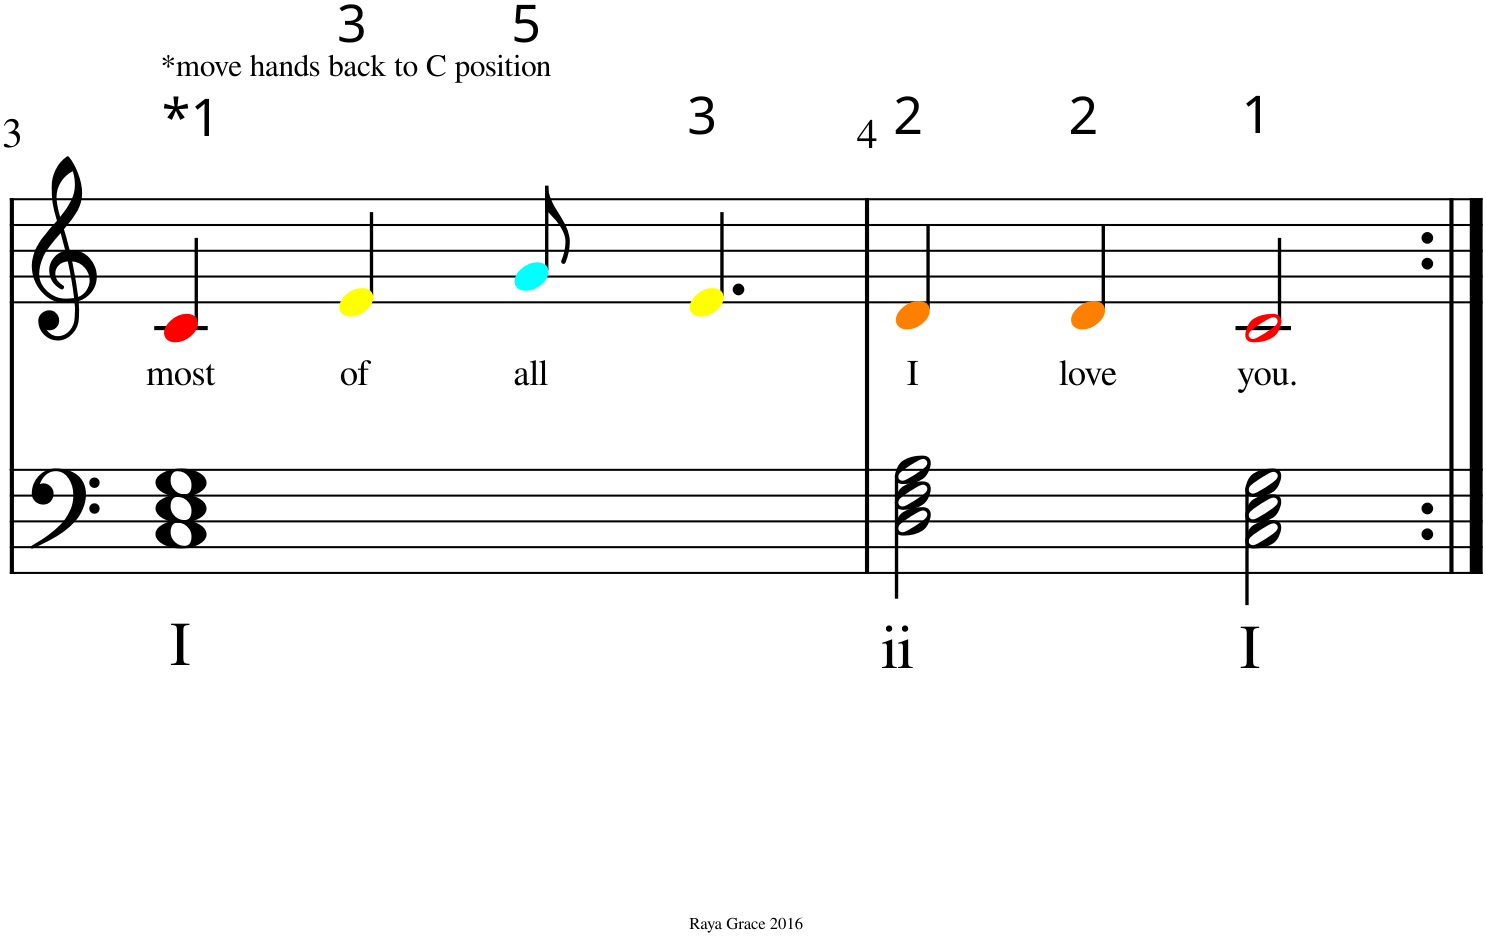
**kern	**kern	**text	**harte
*part1	*part1	*part1	*part1
*staff2	*staff1	*staff1	*
*I"Piano	*	*	*
*I'Pno.	*	*	*
!!LO:PB:g=z
*clefF4	*clefG2	*	*
*k[]	*k[]	*	*
*M4/4	*M4/4	*	*
=3	=3	=3	=3
!	!LO:TX:a:t=*1	!	!
!	!LO:TX:a:t=*move hands back to C position	!	!
!	!	!LO:LY:b	!LO:H:kt=I
1C 1E 1G	4ci/	most	N
!	!LO:TX:a:t=3	!	!
!	!	!LO:LY:b	!
.	4ej/	of	.
!	!LO:TX:a:t=5	!	!
!	!	!LO:LY:b	!
.	8gZ/	all	.
!	!LO:TX:a:t=3	!	!
.	4.ej/	.	.
=4	=4	=4	=4
!	!LO:TX:a:t=2	!	!
!	!	!LO:LY:b	!LO:H:kt=ii
2D\ 2F\ 2A\	4dV/	-I	N
!	!LO:TX:a:t=2	!	!
!	!	!LO:LY:b	!
.	4dV/	love	.
!	!LO:TX:a:t=1	!	!
!	!	!LO:LY:b	!LO:H:kt=I
2C\ 2E\ 2G\	2ci/	you.	N
=:|!	=:|!	=:|!	=:|!
*-	*-	*-	*-
